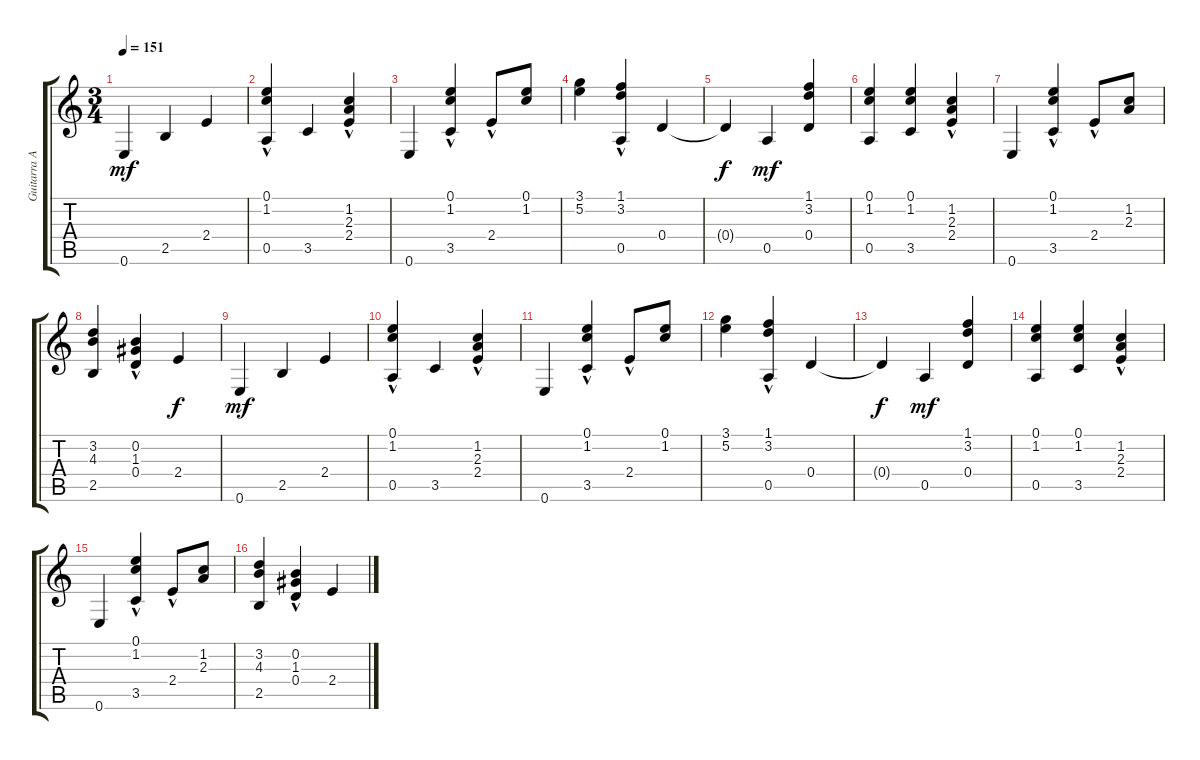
\track ("Guitarra Acustica" "Guitarra A") {instrument acousticguitarsteel}
\staff {score tabs}
\tuning (E4 B3 G3 D3 A2 E2) {hide}
\ts (3 4)
\tempo 151
\clef g2
\ks c
0.6.4{dy mf} 2.5.4 2.4.4 |
(0.1{hac} 1.2{hac} 0.5{hac}).4 3.5.4 (1.2{hac} 2.3{hac} 2.4{hac}).4 |
0.6.4 (0.1 1.2 3.5{hac}).4 2.4{hac}.8 (0.1 1.2).8 |
(3.1 5.2).4 (1.1 3.2 0.5{hac}).4 0.4.4 |
0.4{t}.4{dy f} 0.5.4{dy mf} (1.1 3.2 0.4).4 |
(0.1 1.2 0.5).4 (0.1 1.2 3.5).4 (1.2{hac} 2.3{hac} 2.4{hac}).4 |
0.6.4 (0.1 1.2 3.5{hac}).4 2.4{hac}.8 (1.2 2.3).8 |
(3.2 4.3 2.5).4 (0.2 1.3 0.4{hac}).4 2.4.4{dy f} |
0.6.4{dy mf} 2.5.4 2.4.4 |
(0.1{hac} 1.2{hac} 0.5{hac}).4 3.5.4 (1.2{hac} 2.3{hac} 2.4{hac}).4 |
0.6.4 (0.1 1.2 3.5{hac}).4 2.4{hac}.8 (0.1 1.2).8 |
(3.1 5.2).4 (1.1 3.2 0.5{hac}).4 0.4.4 |
0.4{t}.4{dy f} 0.5.4{dy mf} (1.1 3.2 0.4).4 |
(0.1 1.2 0.5).4 (0.1 1.2 3.5).4 (1.2{hac} 2.3{hac} 2.4{hac}).4 |
0.6.4 (0.1 1.2 3.5{hac}).4 2.4{hac}.8 (1.2 2.3).8 |
(3.2 4.3 2.5).4 (0.2 1.3 0.4{hac}).4 2.4.4
